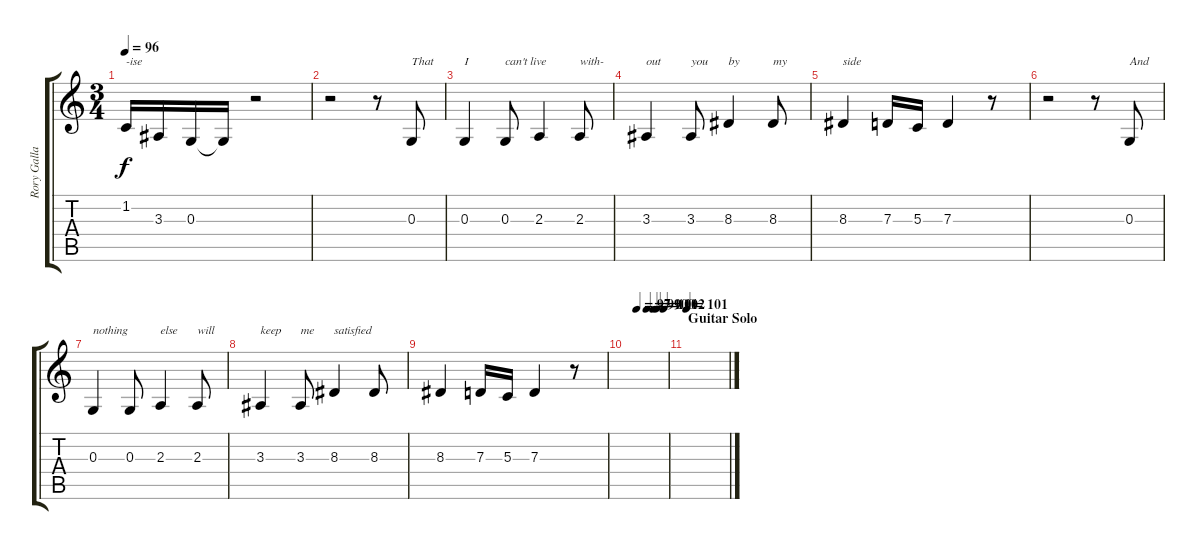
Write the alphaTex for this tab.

\track ("Rory Gallagher Vocals" "Rory Galla") {instrument cello}
\staff {score tabs}
\tuning (E4 B3 G3 D3 A2 E2) {hide}
\ts (3 4)
\tempo 96
\clef g2
\ks c
1.2.16{txt "-ise" dy f} 3.3.16 0.3.16 0.3{t}.16 r.2 |
r.2 r.8 0.3.8{txt "That"} |
0.3.4{txt "I"} 0.3.8{txt "can't live"} 2.3.4 2.3.8{txt "with-"} |
3.3.4{txt "out"} 3.3.8{txt "you"} 8.3.4{txt "by"} 8.3.8{txt "my"} |
8.3.4{txt "side"} 7.3.16 5.3.16 7.3.4 r.8 |
r.2 r.8 0.3.8{txt "And"} |
0.3.4{txt "nothing"} 0.3.8 2.3.4{txt "else"} 2.3.8{txt "will"} |
3.3.4{txt "keep"} 3.3.8{txt "me"} 8.3.4{txt "satisfied"} 8.3.8 |
8.3.4 7.3.16 5.3.16 7.3.4 r.8 |
\tempo (97 0.25)
\tempo (99 0.5)
\tempo (100 0.6666666666666666)
\tempo (101 0.75)
\tempo (102 0.9166666666666666)
|
\section ("" "Guitar Solo")
\tempo 101
